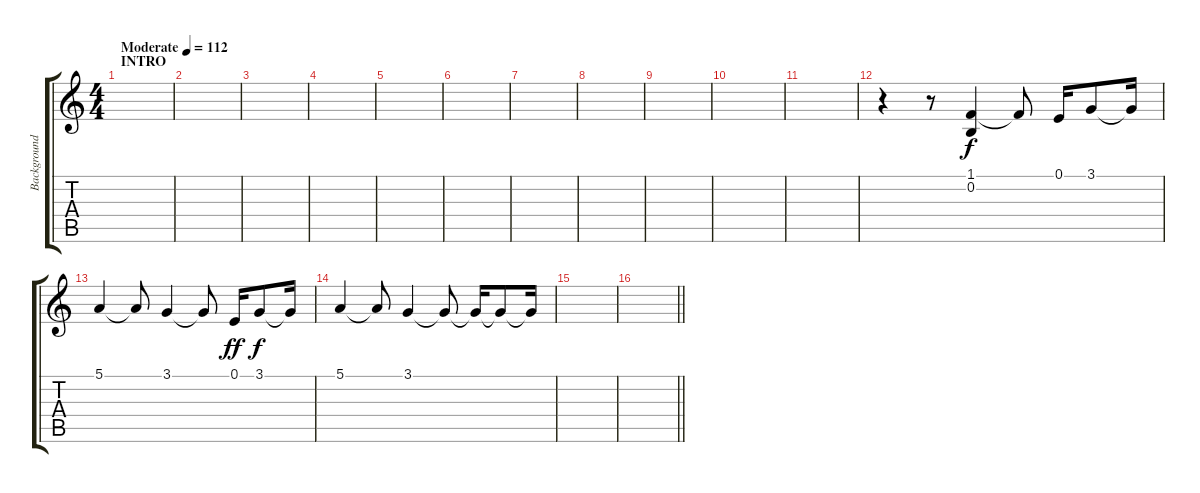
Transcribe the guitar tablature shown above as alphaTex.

\track ("Background Vocals" "Background") {instrument choiraahs}
\staff {score tabs}
\tuning (E4 B3 G3 D3 A2 E2) {hide}
\ts (4 4)
\section ("" "INTRO")
\tempo (112 "Moderate")
\clef g2
\ks c
|
|
|
|
|
|
|
|
|
|
|
r.4 r.8 (1.1 0.2).4 1.1{t}.8 0.1.16 3.1.8{dy f} 3.1{t}.16 |
5.1.4 5.1{t}.8 3.1.4 3.1{t}.8 0.1.16{dy ff} 3.1.8{dy f} 3.1{t}.16 |
5.1.4 5.1{t}.8 3.1.4 3.1{t}.8 3.1{t}.16 3.1{t}.8 3.1{t}.16 |
|
\barLineRight lightlight
